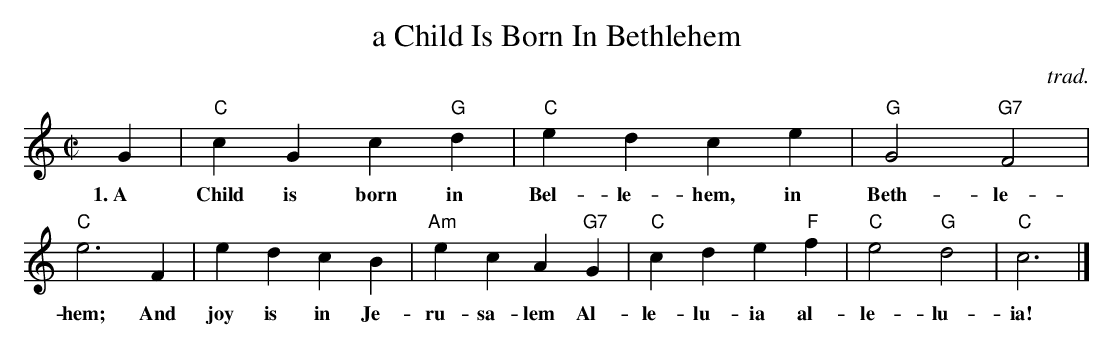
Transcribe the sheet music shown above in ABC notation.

X:1
T: a Child Is Born In Bethlehem
C: trad.
M: C|
L: 1/4
K: C
G | "C"c G c "G"d | "C"e d c e | "G"G2 "G7"F2 | "C"e3 F |
w: 1.~A Child is born in Bel-le-hem, in Beth-le-hem; And
e d c B | "Am"e c A "G7"G | "C"c d e "F"f | "C"e2 "G"d2 | "C"c3 |]
w: joy is in Je-ru-sa-lem Al-le-lu-ia al-le-lu-ia!
_
